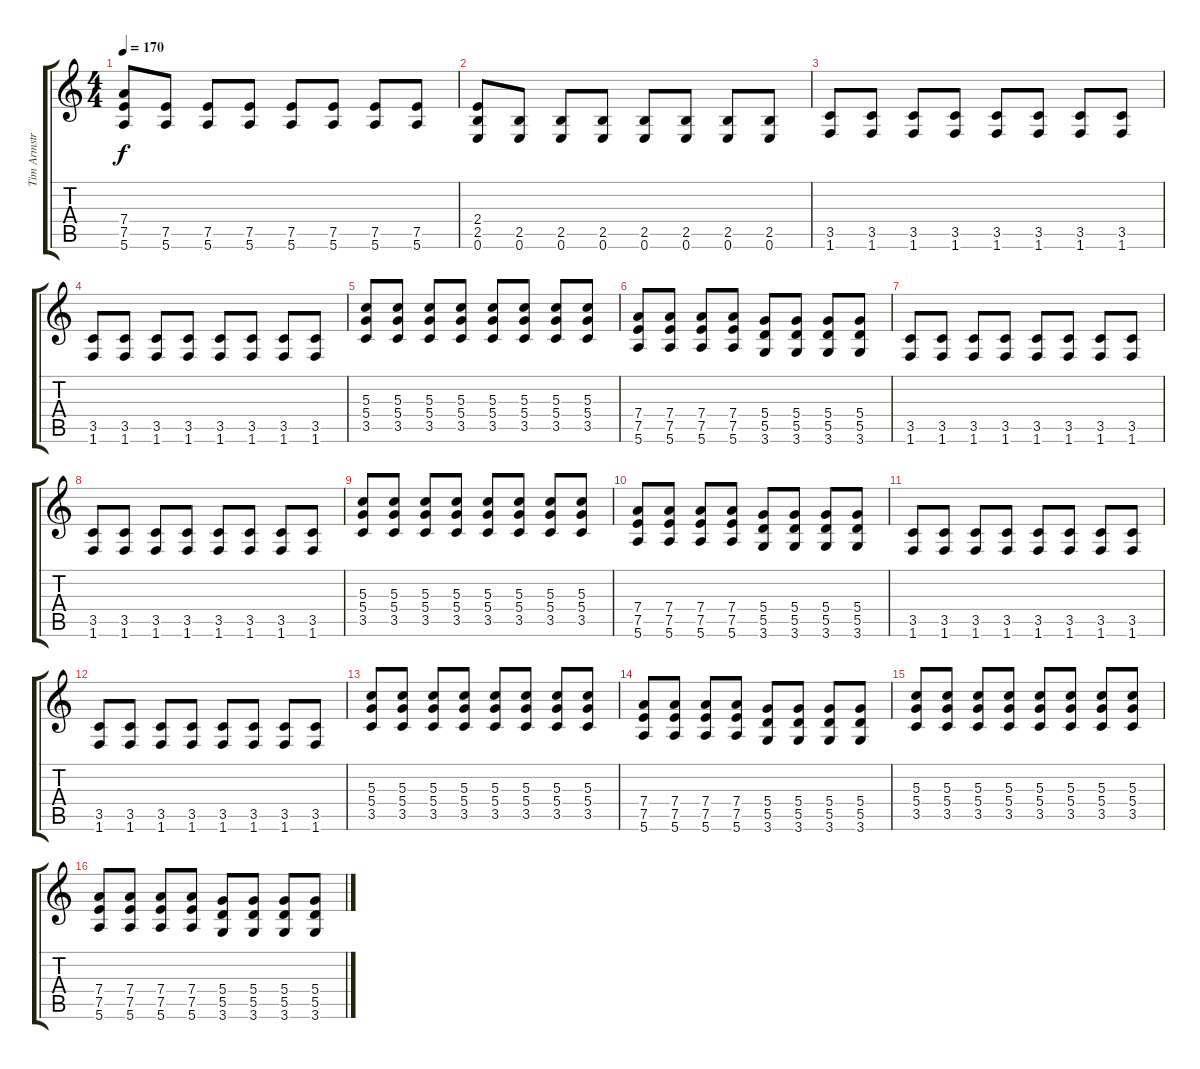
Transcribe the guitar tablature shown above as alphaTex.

\track ("Tim Armstrong" "Tim Armstr") {instrument distortionguitar}
\staff {score tabs}
\tuning (E4 B3 G3 D3 A2 E2) {hide}
\ts (4 4)
\tempo 170
\clef g2
\ks c
(7.4 7.5 5.6).8{dy f} (7.5 5.6).8 (7.5 5.6).8 (7.5 5.6).8 (7.5 5.6).8 (7.5 5.6).8 (7.5 5.6).8 (7.5 5.6).8 |
(2.4 2.5 0.6).8 (2.5 0.6).8 (2.5 0.6).8 (2.5 0.6).8 (2.5 0.6).8 (2.5 0.6).8 (2.5 0.6).8 (2.5 0.6).8 |
(3.5 1.6).8 (3.5 1.6).8 (3.5 1.6).8 (3.5 1.6).8 (3.5 1.6).8 (3.5 1.6).8 (3.5 1.6).8 (3.5 1.6).8 |
(3.5 1.6).8 (3.5 1.6).8 (3.5 1.6).8 (3.5 1.6).8 (3.5 1.6).8 (3.5 1.6).8 (3.5 1.6).8 (3.5 1.6).8 |
(5.3 5.4 3.5).8 (5.3 5.4 3.5).8 (5.3 5.4 3.5).8 (5.3 5.4 3.5).8 (5.3 5.4 3.5).8 (5.3 5.4 3.5).8 (5.3 5.4 3.5).8 (5.3 5.4 3.5).8 |
(7.4 7.5 5.6).8 (7.4 7.5 5.6).8 (7.4 7.5 5.6).8 (7.4 7.5 5.6).8 (5.4 5.5 3.6).8 (5.4 5.5 3.6).8 (5.4 5.5 3.6).8 (5.4 5.5 3.6).8 |
(3.5 1.6).8 (3.5 1.6).8 (3.5 1.6).8 (3.5 1.6).8 (3.5 1.6).8 (3.5 1.6).8 (3.5 1.6).8 (3.5 1.6).8 |
(3.5 1.6).8 (3.5 1.6).8 (3.5 1.6).8 (3.5 1.6).8 (3.5 1.6).8 (3.5 1.6).8 (3.5 1.6).8 (3.5 1.6).8 |
(5.3 5.4 3.5).8 (5.3 5.4 3.5).8 (5.3 5.4 3.5).8 (5.3 5.4 3.5).8 (5.3 5.4 3.5).8 (5.3 5.4 3.5).8 (5.3 5.4 3.5).8 (5.3 5.4 3.5).8 |
(7.4 7.5 5.6).8 (7.4 7.5 5.6).8 (7.4 7.5 5.6).8 (7.4 7.5 5.6).8 (5.4 5.5 3.6).8 (5.4 5.5 3.6).8 (5.4 5.5 3.6).8 (5.4 5.5 3.6).8 |
(3.5 1.6).8 (3.5 1.6).8 (3.5 1.6).8 (3.5 1.6).8 (3.5 1.6).8 (3.5 1.6).8 (3.5 1.6).8 (3.5 1.6).8 |
(3.5 1.6).8 (3.5 1.6).8 (3.5 1.6).8 (3.5 1.6).8 (3.5 1.6).8 (3.5 1.6).8 (3.5 1.6).8 (3.5 1.6).8 |
(5.3 5.4 3.5).8 (5.3 5.4 3.5).8 (5.3 5.4 3.5).8 (5.3 5.4 3.5).8 (5.3 5.4 3.5).8 (5.3 5.4 3.5).8 (5.3 5.4 3.5).8 (5.3 5.4 3.5).8 |
(7.4 7.5 5.6).8 (7.4 7.5 5.6).8 (7.4 7.5 5.6).8 (7.4 7.5 5.6).8 (5.4 5.5 3.6).8 (5.4 5.5 3.6).8 (5.4 5.5 3.6).8 (5.4 5.5 3.6).8 |
(5.3 5.4 3.5).8 (5.3 5.4 3.5).8 (5.3 5.4 3.5).8 (5.3 5.4 3.5).8 (5.3 5.4 3.5).8 (5.3 5.4 3.5).8 (5.3 5.4 3.5).8 (5.3 5.4 3.5).8 |
(7.4 7.5 5.6).8 (7.4 7.5 5.6).8 (7.4 7.5 5.6).8 (7.4 7.5 5.6).8 (5.4 5.5 3.6).8 (5.4 5.5 3.6).8 (5.4 5.5 3.6).8 (5.4 5.5 3.6).8
